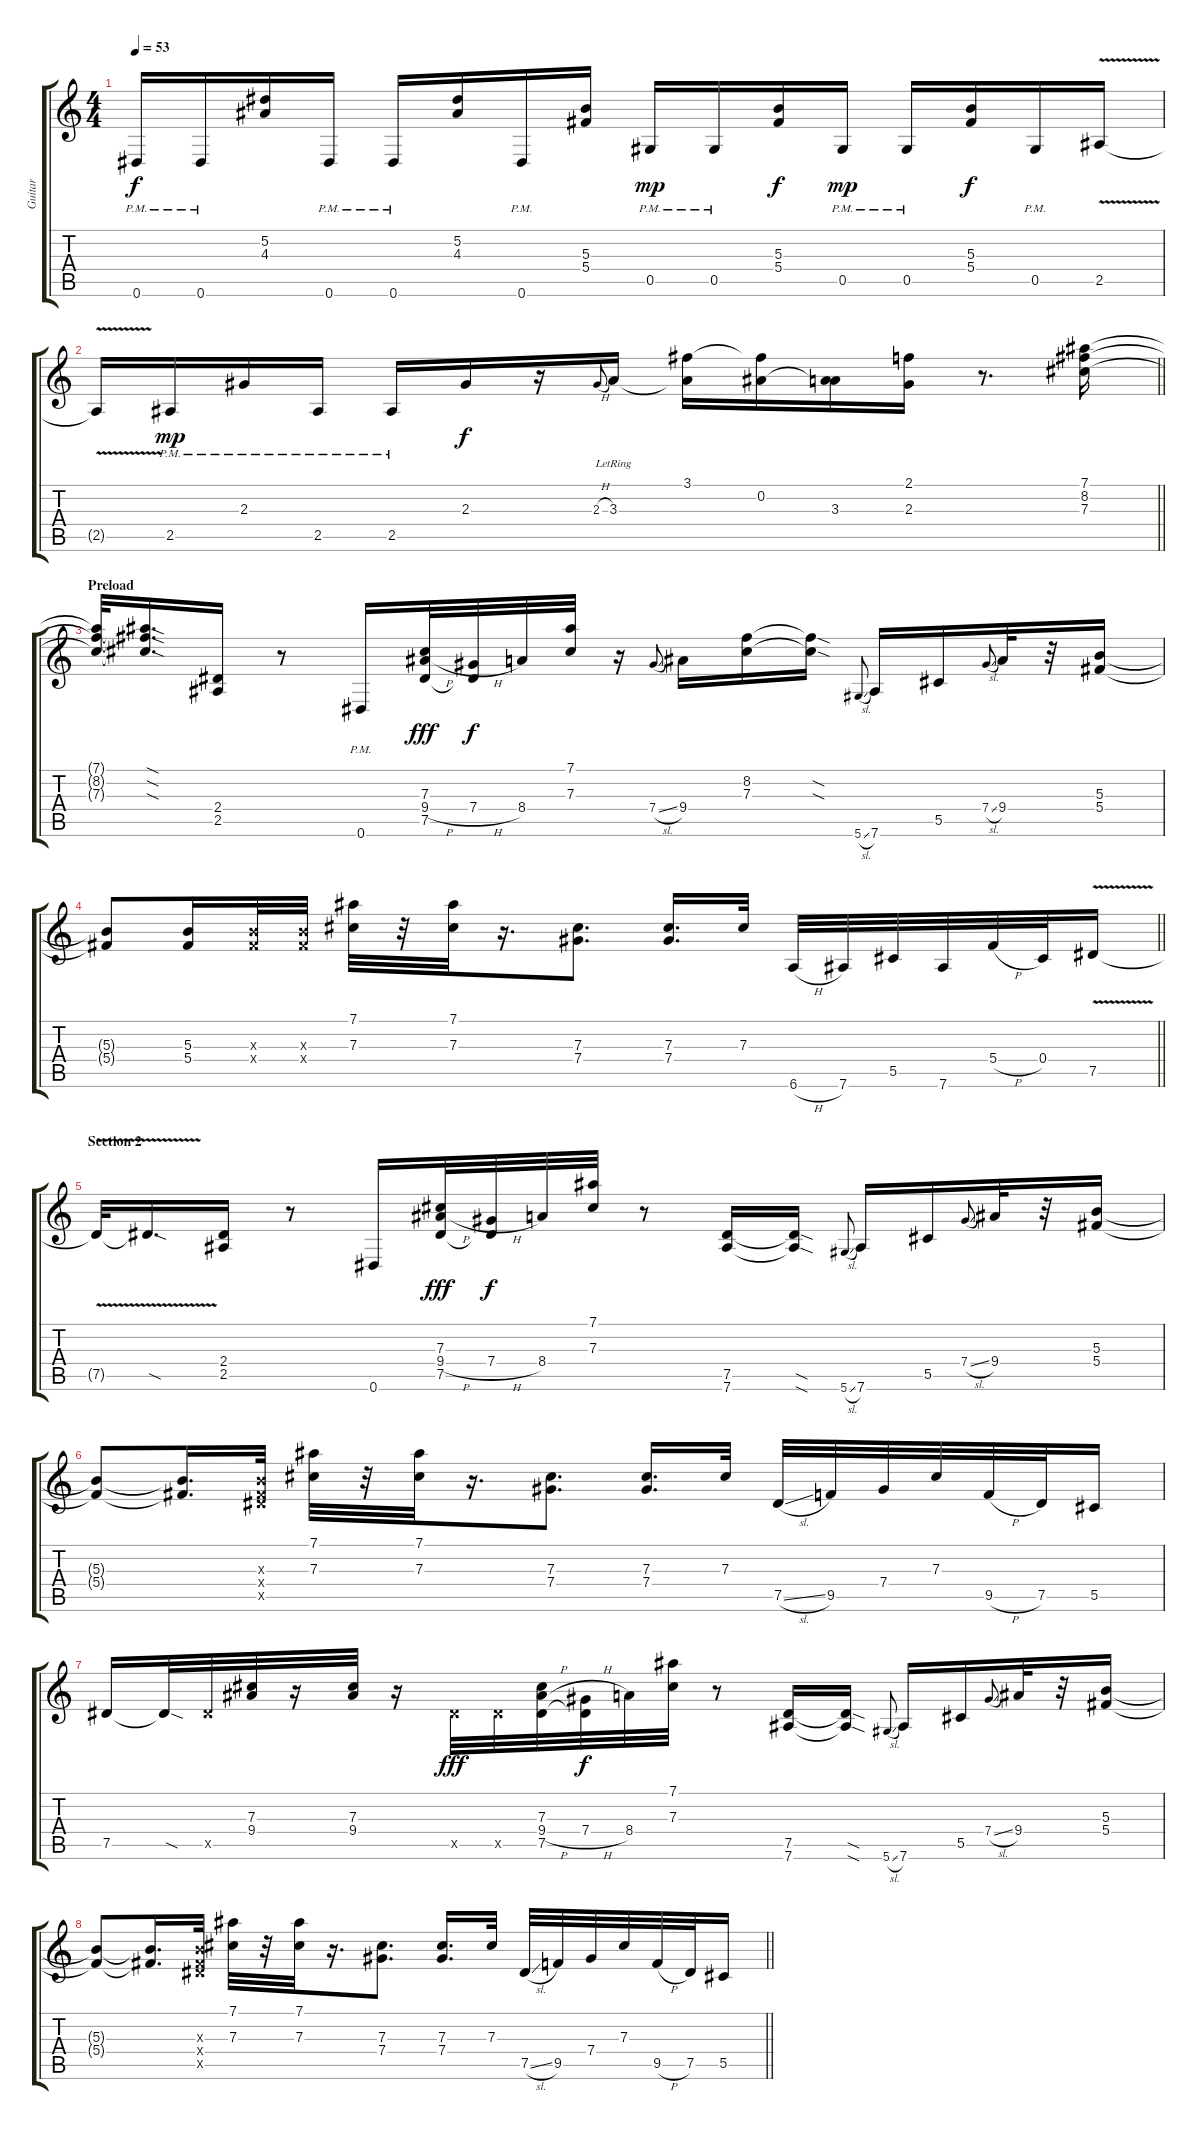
\track ("Guitar" "Guitar") {instrument overdrivenguitar}
\staff {score tabs}
\tuning (Eb4 Bb3 Gb3 Db3 Ab2 Eb2) {hide}
\ts (4 4)
\tempo 53
\clef g2
\ks c
0.6{pm}.16{dy f} 0.6{pm}.16 (5.2 4.3).16 0.6{pm}.16 0.6{pm}.16 (5.2 4.3).16 0.6{pm}.16 (5.3 5.4).16 0.5{pm}.16{dy mp} 0.5{pm}.16 (5.3 5.4).16{dy f} 0.5{pm}.16{dy mp} 0.5{pm}.16 (5.3 5.4).16{dy f} 0.5{pm}.16 2.5{v}.16 |
\barLineRight lightlight
2.5{t}.16 2.5{pm}.16{dy mp} 2.3{pm}.16 2.5{pm}.16 2.5{pm}.16 2.3.16{dy f} r.16 2.3{h}.8{gr onbeat} 3.3{lr}.16 (3.1 3.3{t}).16 (3.1{t} 0.2).16 (0.2{t} 3.3).16 (2.1 2.3).16 r.8{d} (7.1 8.2 7.3).16 |
\section ("" "Preload")
(7.1{t} 8.2{t} 7.3{t}).32 (7.1{sod t} 8.2{sod t} 7.3{sod t}).16{d} (2.4 2.5).16 r.8 0.6{pm}.16 (7.3 9.4{h} 7.5).32{dy fff} (7.4{h} 7.5{t}).32{dy f} 8.4.32 (7.1 7.3).32 r.16 7.4{sl}.8{gr onbeat} 9.4.16 (8.2 7.3).16 (8.2{sod t} 7.3{sod t}).16 5.6{sl}.8{gr onbeat} 7.6.16 5.5.16 7.4{sl}.8{gr onbeat} 9.4.32 r.32 (5.3 5.4).16 |
\barLineRight lightlight
(5.3{t} 5.4{t}).8 (5.3 5.4).16 (5.3{x} 5.4{x}).32 (5.3{x} 5.4{x}).32 (7.1 7.3).32 r.32 (7.1 7.3).32 r.16{d} (7.3 7.4).8{d} (7.3 7.4).16{d} 7.3.32 6.6{h}.32 7.6.32 5.5.32 7.6.32 5.4{h}.32 0.4.32 7.5{v}.16 |
\section ("" "Section 2")
7.5{v t}.32 7.5{sod t}.16{d} (2.4 2.5).16 r.8 0.6.16 (7.3 9.4{h} 7.5).32{dy fff} (7.4{h} 7.5{t}).32{dy f} 8.4.32 (7.1 7.3).32 r.8 (7.5 7.6).16 (7.5{sod t} 7.6{sod t}).16 5.6{sl}.8{gr onbeat} 7.6.16 5.5.16 7.4{sl}.8{gr onbeat} 9.4.32 r.32 (5.3 5.4).16 |
(5.3{t} 5.4{t}).8 (5.3{t} 5.4{t}).16{d} (5.3{x} 5.4{x} 7.5{x}).32 (7.1 7.3).32 r.32 (7.1 7.3).32 r.16{d} (7.3 7.4).8{d} (7.3 7.4).16{d} 7.3.32 7.5{sl}.32 9.5.32 7.4.32 7.3.32 9.5{h}.32 7.5.32 5.5.16 |
7.5.16 7.5{sod t}.32 7.5{x}.32 (7.3 9.4).32 r.16 (7.3 9.4).32 r.16 7.5{x}.32{dy fff} 7.5{x}.32 (7.3 9.4{h} 7.5).32 (7.4{h} 7.5{t}).32{dy f} 8.4.32 (7.1 7.3).32 r.8 (7.5 7.6).16 (7.5{sod t} 7.6{sod t}).16 5.6{sl}.8{gr onbeat} 7.6.16 5.5.16 7.4{sl}.8{gr onbeat} 9.4.32 r.32 (5.3 5.4).16 |
\barLineRight lightlight
(5.3{t} 5.4{t}).8 (5.3{t} 5.4{t}).16{d} (5.3{x} 5.4{x} 7.5{x}).32 (7.1 7.3).32 r.32 (7.1 7.3).32 r.16{d} (7.3 7.4).8{d} (7.3 7.4).16{d} 7.3.32 7.5{sl}.32 9.5.32 7.4.32 7.3.32 9.5{h}.32 7.5.32 5.5.16
